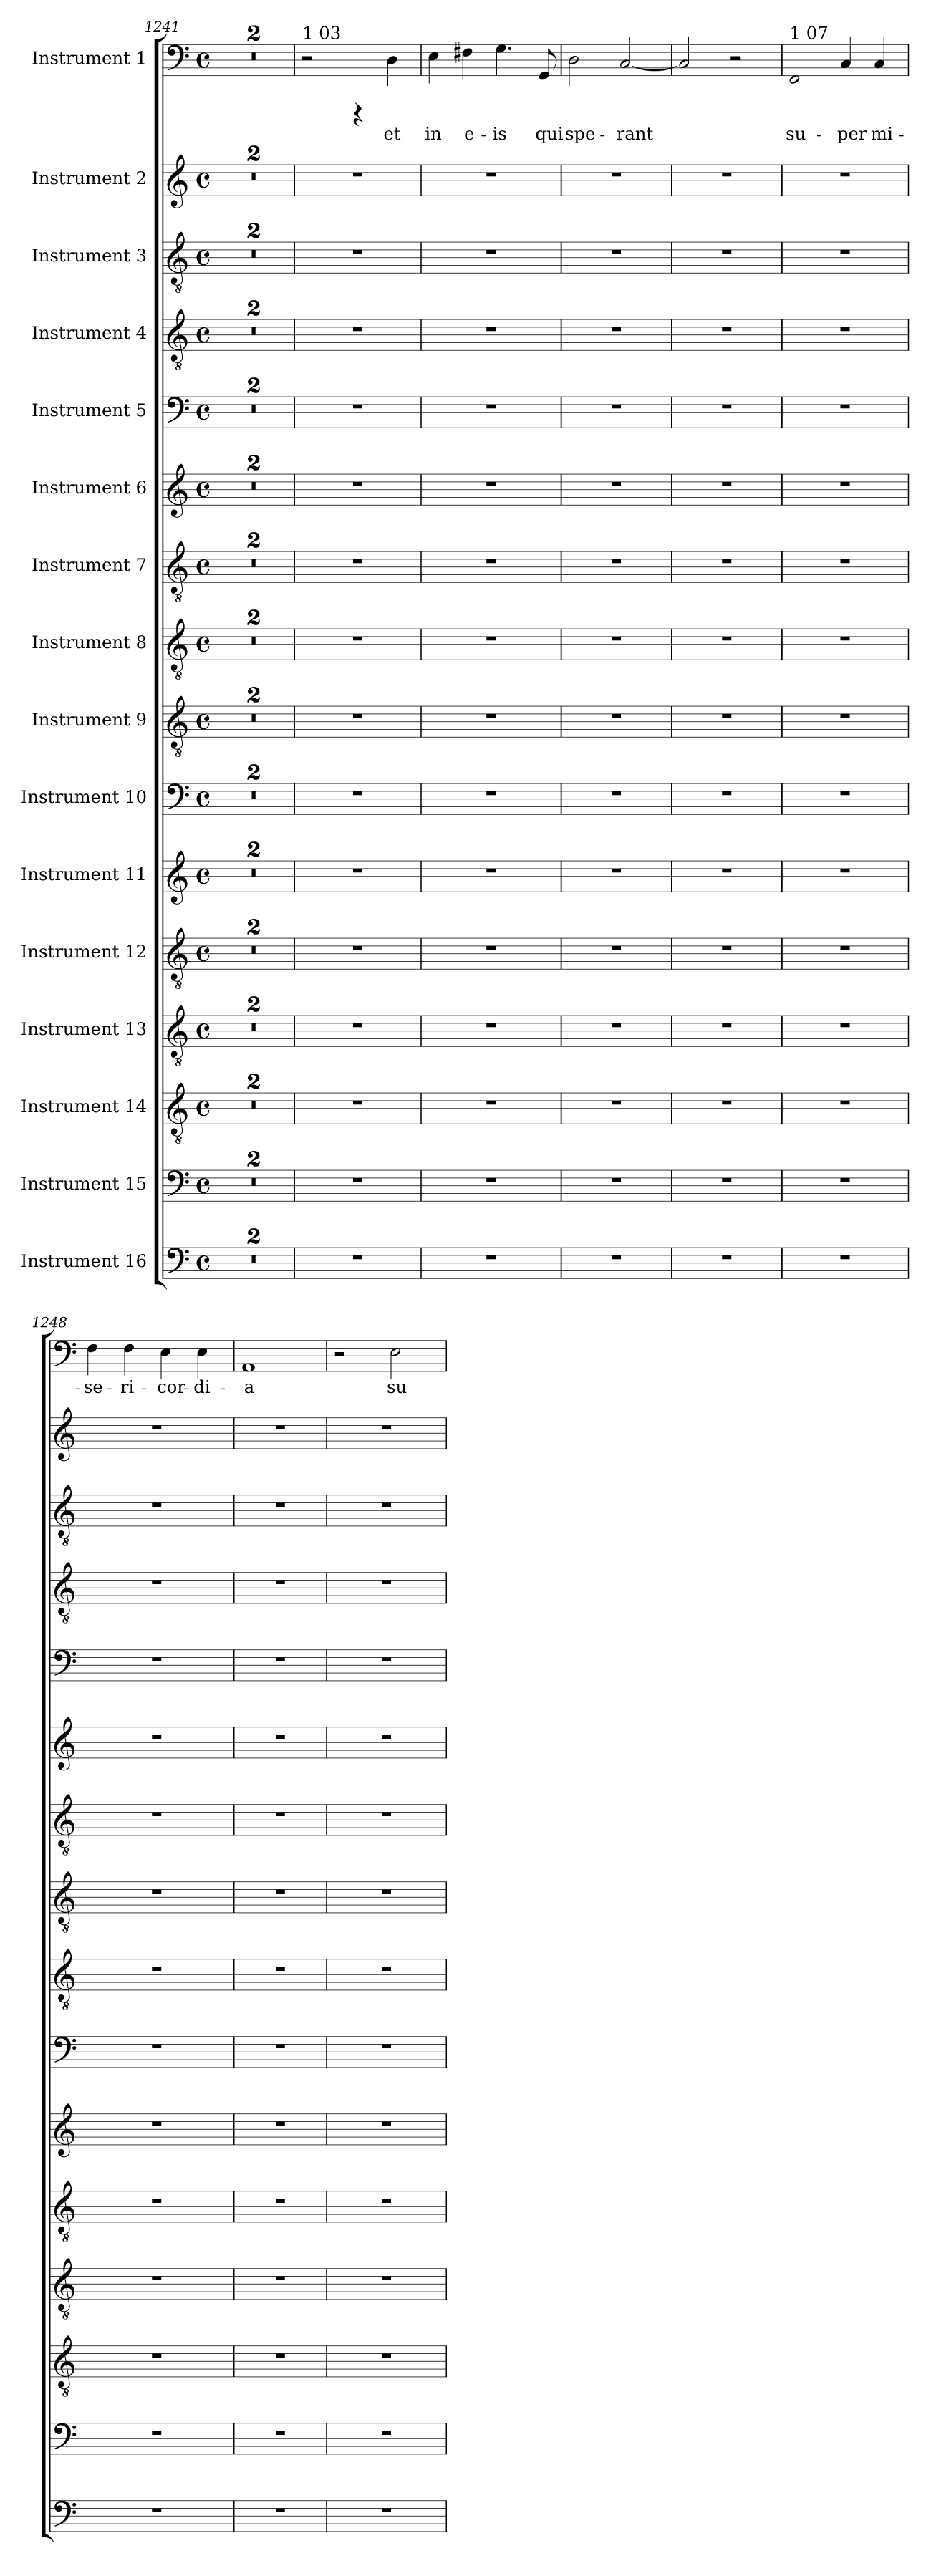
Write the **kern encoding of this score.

**kern	**kern	**kern	**kern	**kern	**kern	**kern	**kern	**kern	**kern	**kern	**kern	**kern	**kern	**kern	**kern	**text
*part16	*part15	*part14	*part13	*part12	*part11	*part10	*part9	*part8	*part7	*part6	*part5	*part4	*part3	*part2	*part1	*part1
*staff16	*staff15	*staff14	*staff13	*staff12	*staff11	*staff10	*staff9	*staff8	*staff7	*staff6	*staff5	*staff4	*staff3	*staff2	*staff1	*staff1
*I"Instrument 16	*I"Instrument 15	*I"Instrument 14	*I"Instrument 13	*I"Instrument 12	*I"Instrument 11	*I"Instrument 10	*I"Instrument 9	*I"Instrument 8	*I"Instrument 7	*I"Instrument 6	*I"Instrument 5	*I"Instrument 4	*I"Instrument 3	*I"Instrument 2	*I"Instrument 1	*
*clefF4	*clefF4	*clefGv2	*clefGv2	*clefGv2	*clefG2	*clefF4	*clefGv2	*clefGv2	*clefGv2	*clefG2	*clefF4	*clefGv2	*clefGv2	*clefG2	*clefF4	*
*k[]	*k[]	*k[]	*k[]	*k[]	*k[]	*k[]	*k[]	*k[]	*k[]	*k[]	*k[]	*k[]	*k[]	*k[]	*k[]	*
*C:	*C:	*C:	*C:	*C:	*C:	*C:	*C:	*C:	*C:	*C:	*C:	*C:	*C:	*C:	*C:	*
*M4/4	*M4/4	*M4/4	*M4/4	*M4/4	*M4/4	*M4/4	*M4/4	*M4/4	*M4/4	*M4/4	*M4/4	*M4/4	*M4/4	*M4/4	*M4/4	*
*met(c)	*met(c)	*met(c)	*met(c)	*met(c)	*met(c)	*met(c)	*met(c)	*met(c)	*met(c)	*met(c)	*met(c)	*met(c)	*met(c)	*met(c)	*met(c)	*
=1241	=1241	=1241	=1241	=1241	=1241	=1241	=1241	=1241	=1241	=1241	=1241	=1241	=1241	=1241	=1241	=1241
1r	1r	1r	1r	1r	1r	1r	1r	1r	1r	1r	1r	1r	1r	1r	1r	.
=1242	=1242	=1242	=1242	=1242	=1242	=1242	=1242	=1242	=1242	=1242	=1242	=1242	=1242	=1242	=1242	=1242
1r	1r	1r	1r	1r	1r	1r	1r	1r	1r	1r	1r	1r	1r	1r	1r	.
!!LO:LB:g=z
=1243	=1243	=1243	=1243	=1243	=1243	=1243	=1243	=1243	=1243	=1243	=1243	=1243	=1243	=1243	=1243	=1243
!	!	!	!	!	!	!	!	!	!	!	!	!	!	!	!LO:TX:a:t=1 03	!
1r	1r	1r	1r	1r	1r	1r	1r	1r	1r	1r	1r	1r	1r	1r	2r	.
.	.	.	.	.	.	.	.	.	.	.	.	.	.	.	4rCCC	.
!	!	!	!	!	!	!	!	!	!	!	!	!	!	!	!	!LO:LY:b:cj
.	.	.	.	.	.	.	.	.	.	.	.	.	.	.	4D\	et
=1244	=1244	=1244	=1244	=1244	=1244	=1244	=1244	=1244	=1244	=1244	=1244	=1244	=1244	=1244	=1244	=1244
!	!	!	!	!	!	!	!	!	!	!	!	!	!	!	!	!LO:LY:b:cj
1r	1r	1r	1r	1r	1r	1r	1r	1r	1r	1r	1r	1r	1r	1r	4E\	in
!	!	!	!	!	!	!	!	!	!	!	!	!	!	!	!	!LO:LY:b:cj
.	.	.	.	.	.	.	.	.	.	.	.	.	.	.	4F#X\	e-
!	!	!	!	!	!	!	!	!	!	!	!	!	!	!	!	!LO:LY:b:cj
.	.	.	.	.	.	.	.	.	.	.	.	.	.	.	4.G\	-is
!	!	!	!	!	!	!	!	!	!	!	!	!	!	!	!	!LO:LY:b:cj
.	.	.	.	.	.	.	.	.	.	.	.	.	.	.	8GG/	qui
=1245	=1245	=1245	=1245	=1245	=1245	=1245	=1245	=1245	=1245	=1245	=1245	=1245	=1245	=1245	=1245	=1245
!	!	!	!	!	!	!	!	!	!	!	!	!	!	!	!	!LO:LY:b:cj
1r	1r	1r	1r	1r	1r	1r	1r	1r	1r	1r	1r	1r	1r	1r	2D\	spe-
!	!	!	!	!	!	!	!	!	!	!	!	!	!	!	!	!LO:LY:b:cj
.	.	.	.	.	.	.	.	.	.	.	.	.	.	.	[<2C/	-rant
=1246	=1246	=1246	=1246	=1246	=1246	=1246	=1246	=1246	=1246	=1246	=1246	=1246	=1246	=1246	=1246	=1246
!	!	!	!	!	!	!	!	!	!	!	!	!	!	!	!	!LO:LY:b:cj
1r	1r	1r	1r	1r	1r	1r	1r	1r	1r	1r	1r	1r	1r	1r	2C/]	.
.	.	.	.	.	.	.	.	.	.	.	.	.	.	.	2r	.
!!LO:LB:g=z
=1247	=1247	=1247	=1247	=1247	=1247	=1247	=1247	=1247	=1247	=1247	=1247	=1247	=1247	=1247	=1247	=1247
!	!	!	!	!	!	!	!	!	!	!	!	!	!	!	!LO:TX:a:t=1 07	!
!	!	!	!	!	!	!	!	!	!	!	!	!	!	!	!	!LO:LY:b:cj
1r	1r	1r	1r	1r	1r	1r	1r	1r	1r	1r	1r	1r	1r	1r	2FF/	su-
!	!	!	!	!	!	!	!	!	!	!	!	!	!	!	!	!LO:LY:b:cj
.	.	.	.	.	.	.	.	.	.	.	.	.	.	.	4C/	-per
!	!	!	!	!	!	!	!	!	!	!	!	!	!	!	!	!LO:LY:b:cj
.	.	.	.	.	.	.	.	.	.	.	.	.	.	.	4C/	mi-
=1248	=1248	=1248	=1248	=1248	=1248	=1248	=1248	=1248	=1248	=1248	=1248	=1248	=1248	=1248	=1248	=1248
!	!	!	!	!	!	!	!	!	!	!	!	!	!	!	!	!LO:LY:b:cj
1r	1r	1r	1r	1r	1r	1r	1r	1r	1r	1r	1r	1r	1r	1r	4F\	-se-
!	!	!	!	!	!	!	!	!	!	!	!	!	!	!	!	!LO:LY:b:cj
.	.	.	.	.	.	.	.	.	.	.	.	.	.	.	4F\	-ri-
!	!	!	!	!	!	!	!	!	!	!	!	!	!	!	!	!LO:LY:b:cj
.	.	.	.	.	.	.	.	.	.	.	.	.	.	.	4E\	-cor-
!	!	!	!	!	!	!	!	!	!	!	!	!	!	!	!	!LO:LY:b:cj
.	.	.	.	.	.	.	.	.	.	.	.	.	.	.	4E\	-di-
=1249	=1249	=1249	=1249	=1249	=1249	=1249	=1249	=1249	=1249	=1249	=1249	=1249	=1249	=1249	=1249	=1249
!	!	!	!	!	!	!	!	!	!	!	!	!	!	!	!	!LO:LY:b:cj
1r	1r	1r	1r	1r	1r	1r	1r	1r	1r	1r	1r	1r	1r	1r	1AA	-a
=1250	=1250	=1250	=1250	=1250	=1250	=1250	=1250	=1250	=1250	=1250	=1250	=1250	=1250	=1250	=1250	=1250
1r	1r	1r	1r	1r	1r	1r	1r	1r	1r	1r	1r	1r	1r	1r	2r	.
!	!	!	!	!	!	!	!	!	!	!	!	!	!	!	!	!LO:LY:b:cj
.	.	.	.	.	.	.	.	.	.	.	.	.	.	.	2E\	su-
=	=	=	=	=	=	=	=	=	=	=	=	=	=	=	=	=
*-	*-	*-	*-	*-	*-	*-	*-	*-	*-	*-	*-	*-	*-	*-	*-	*-
